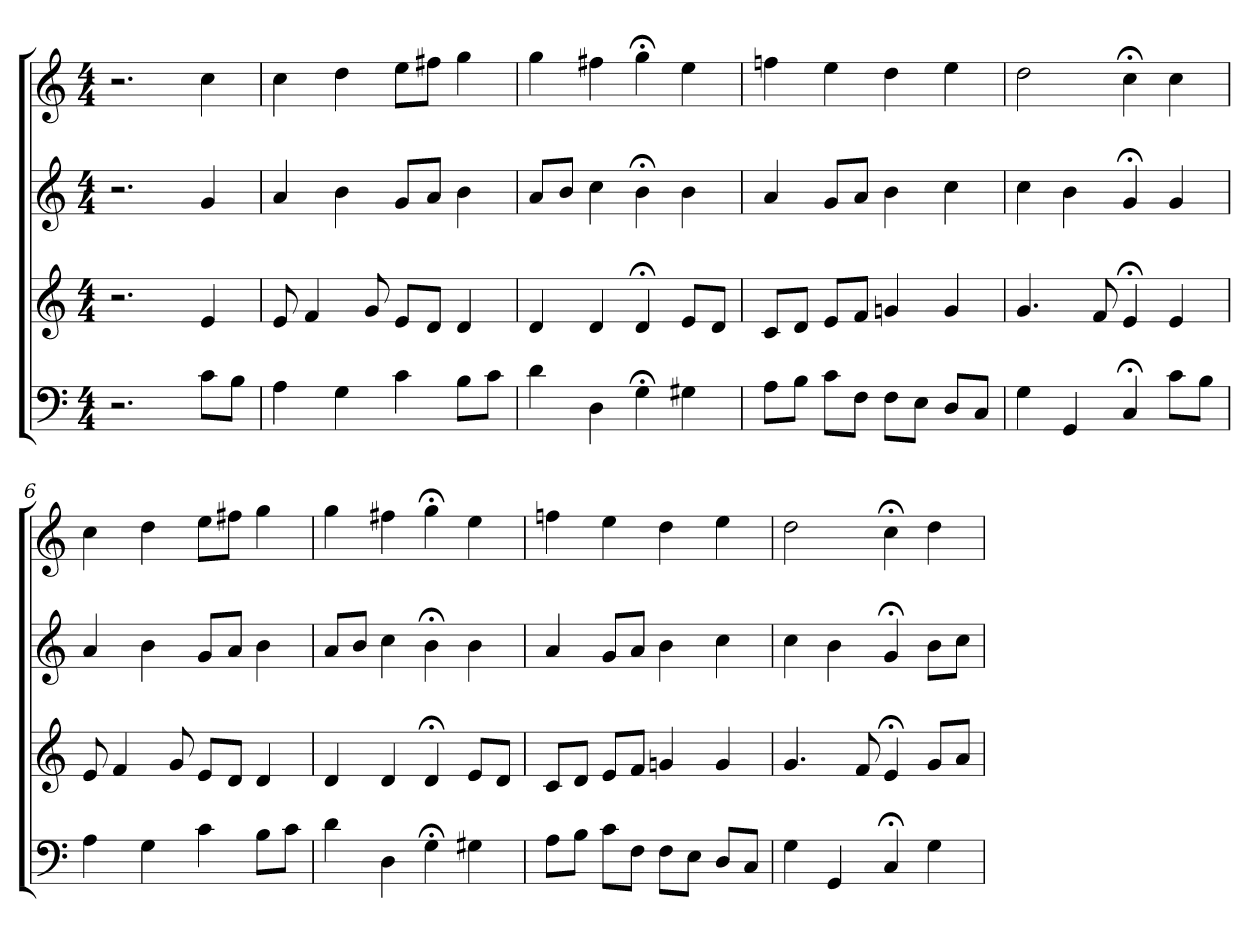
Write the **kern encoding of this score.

**kern	**kern	**kern	**kern
*part4	*part3	*part2	*part1
*staff4	*staff3	*staff2	*staff1
*clefF4	*clefG2	*clefG2	*clefG2
*k[]	*k[]	*k[]	*k[]
*C:	*C:	*C:	*C:
*M4/4	*M4/4	*M4/4	*M4/4
=1	=1	=1	=1
2.r	2.r	2.r	2.r
8c\L	4e	4g	4cc
8B\J	.	.	.
=2	=2	=2	=2
4A	8e	4a	4cc
.	4f	.	.
4G	.	4b	4dd
.	8g	.	.
4c	8e/L	8g/L	8ee\L
.	8d/J	8a/J	8ff#X\J
8B\L	4d	4b	4gg
8c\J	.	.	.
=3	=3	=3	=3
4d	4d	8a/L	4gg
.	.	8b/J	.
4D	4d	4cc	4ff#X
4G;<	4d;<	4b;<	4gg;<
4G#X	8e/L	4b	4ee
.	8d/J	.	.
=4	=4	=4	=4
8A\L	8c/L	4a	4ffn
8B\J	8d/J	.	.
8c\L	8e/L	8g/L	4ee
8F\J	8f/J	8a/J	.
8F\L	4gn	4b	4dd
8E\J	.	.	.
8D/L	4g	4cc	4ee
8C/J	.	.	.
=5	=5	=5	=5
4G	4.g	4cc	2dd
4GG	.	4b	.
.	8f	.	.
4C;<	4e;<	4g;<	4cc;<
8c\L	4e	4g	4cc
8B\J	.	.	.
=6	=6	=6	=6
4A	8e	4a	4cc
.	4f	.	.
4G	.	4b	4dd
.	8g	.	.
4c	8e/L	8g/L	8ee\L
.	8d/J	8a/J	8ff#X\J
8B\L	4d	4b	4gg
8c\J	.	.	.
=7	=7	=7	=7
4d	4d	8a/L	4gg
.	.	8b/J	.
4D	4d	4cc	4ff#X
4G;<	4d;<	4b;<	4gg;<
4G#X	8e/L	4b	4ee
.	8d/J	.	.
=8	=8	=8	=8
8A\L	8c/L	4a	4ffn
8B\J	8d/J	.	.
8c\L	8e/L	8g/L	4ee
8F\J	8f/J	8a/J	.
8F\L	4gn	4b	4dd
8E\J	.	.	.
8D/L	4g	4cc	4ee
8C/J	.	.	.
=9	=9	=9	=9
4G	4.g	4cc	2dd
4GG	.	4b	.
.	8f	.	.
4C;<	4e;<	4g;<	4cc;<
4G	8g/L	8b\L	4dd
.	8a/J	8cc\J	.
=	=	=	=
*-	*-	*-	*-
